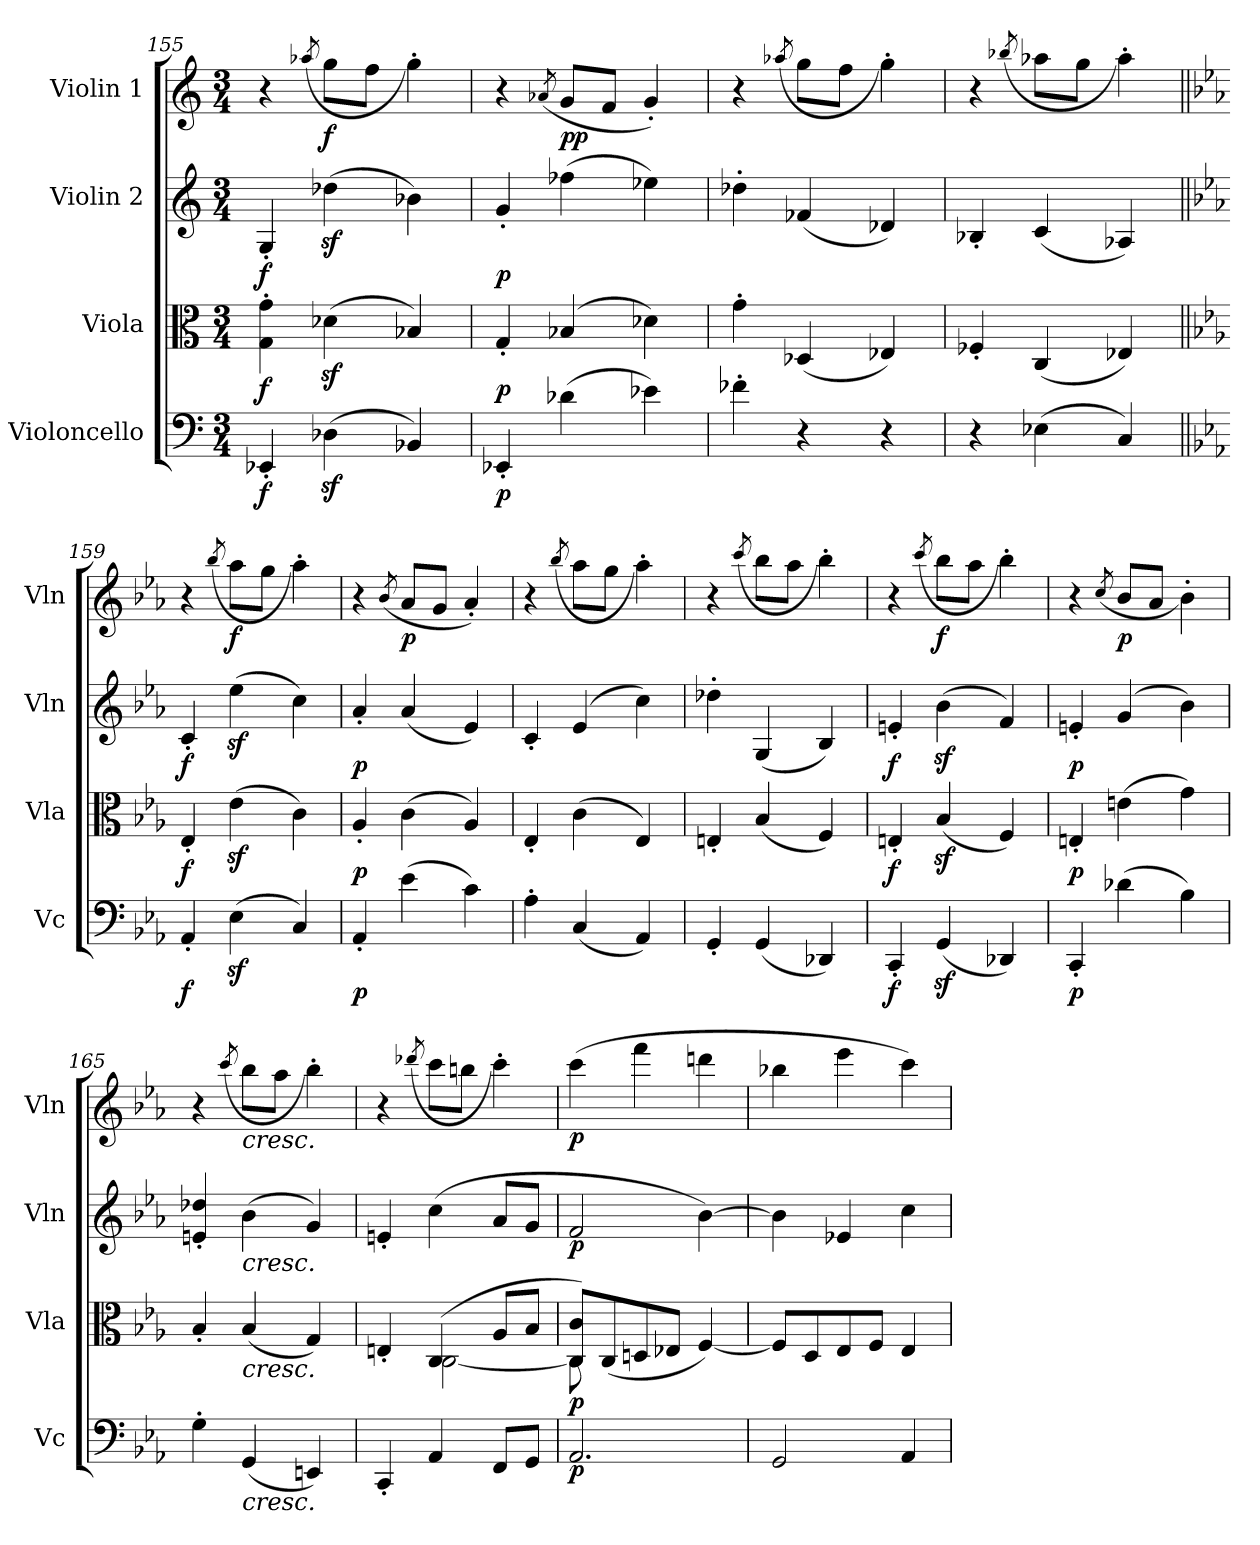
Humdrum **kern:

**kern	**dynam	**kern	**dynam	**kern	**dynam	**kern	**dynam
*part4	*part4	*part3	*part3	*part2	*part2	*part1	*part1
*staff4	*staff4	*staff3	*staff3	*staff2	*staff2	*staff1	*staff1
*I"Violoncello	*	*I"Viola	*	*I"Violin 2	*	*I"Violin 1	*
*I'Vc	*	*I'Vla	*	*I'Vln	*	*I'Vln	*
*clefF4	*	*clefC3	*	*clefG2	*	*clefG2	*
*k[]	*	*k[]	*	*k[]	*	*k[]	*
*M3/4	*	*M3/4	*	*M3/4	*	*M3/4	*
=155	=155	=155	=155	=155	=155	=155	=155
!	!LO:DY:b	!	!LO:DY:b	!	!LO:DY:b	!	!
4EE-X'/	f	4G\' 4g\'	f	4G'/	f	4r	.
.	.	.	.	.	.	(>8qaa-X/	.
!	!	!	!	!	!	!	!LO:DY:b
(4D-Xz<\	.	(4d-Xz<\	.	(4dd-Xz<\	.	8gg\L	f
.	.	.	.	.	.	8ff\J	.
4BB-X/)	.	4B-X/)	.	4b-X\)	.	4gg'\)	.
=156	=156	=156	=156	=156	=156	=156	=156
!	!LO:DY:b	!	!LO:DY:b	!	!LO:DY:b	!	!
4EE-X'/	p	4G'/	p	4g'/	p	4r	.
.	.	.	.	.	.	(>8qa-X/	.
!	!	!	!	!	!	!	!LO:DY:b
!	!	!	!	!	!	!	!LO:DY:n=1:b
(4d-X\	.	(4B-X/	.	(4ff-X\	.	8g/L	p p
.	.	.	.	.	.	8f/J	.
4e-X\)	.	4d-X\)	.	4ee-X\)	.	4g'/)	.
=157	=157	=157	=157	=157	=157	=157	=157
4f-X'\	.	4g'\	.	4dd-X'\	.	4r	.
.	.	.	.	.	.	(>8qaa-X/	.
4r	.	(4D-X/	.	(4f-X/	.	8gg\L	.
.	.	.	.	.	.	8ff\J	.
4r	.	4E-X/)	.	4d-X/)	.	4gg'\)	.
=158	=158	=158	=158	=158	=158	=158	=158
4r	.	4F-X'/	.	4B-X'/	.	4r	.
.	.	.	.	.	.	(>8qbb-X/	.
(4E-X\	.	(4C/	.	(4c/	.	8aa-X\L	.
.	.	.	.	.	.	8gg\J	.
4C/)	.	4E-X/)	.	4A-X/)	.	4aa-'\)	.
=159||	=159||	=159||	=159||	=159||	=159||	=159||	=159||
*k[b-e-a-]	*	*k[b-e-a-]	*	*k[b-e-a-]	*	*k[b-e-a-]	*
!	!LO:DY:b	!	!LO:DY:b	!	!LO:DY:b	!	!
4AA-'/	f	4E-'/	f	4c'/	f	4r	.
.	.	.	.	.	.	(>8qbb-/	.
!	!	!	!	!	!	!	!LO:DY:b
(4E-z<\	.	(4e-z<\	.	(4ee-z<\	.	8aa-\L	f
.	.	.	.	.	.	8gg\J	.
4C/)	.	4c\)	.	4cc\)	.	4aa-'\)	.
=160	=160	=160	=160	=160	=160	=160	=160
!	!LO:DY:b	!	!LO:DY:b	!	!LO:DY:b	!	!
4AA-'/	p	4A-'/	p	4a-'/	p	4r	.
.	.	.	.	.	.	(<8qb-/	.
!	!	!	!	!	!	!	!LO:DY:b
(4e-\	.	(4c\	.	(4a-/	.	8a-/L	p
.	.	.	.	.	.	8g/J	.
4c\)	.	4A-/)	.	4e-/)	.	4a-'/)	.
!!LO:PB:g=z
=161	=161	=161	=161	=161	=161	=161	=161
4A-'\	.	4E-'/	.	4c'/	.	4r	.
.	.	.	.	.	.	(>8qbb-/	.
(4C/	.	(4c\	.	(4e-/	.	8aa-\L	.
.	.	.	.	.	.	8gg\J	.
4AA-/)	.	4E-/)	.	4cc\)	.	4aa-'\)	.
=162	=162	=162	=162	=162	=162	=162	=162
4GG'/	.	4En'/	.	4dd-X'\	.	4r	.
.	.	.	.	.	.	(>8qccc/	.
(4GG/	.	(4B-/	.	(4G/	.	8bb-\L	.
.	.	.	.	.	.	8aa-\J	.
4DD-X/)	.	4F/)	.	4B-/)	.	4bb-'\)	.
=163	=163	=163	=163	=163	=163	=163	=163
!	!LO:DY:b	!	!LO:DY:b	!	!LO:DY:b	!	!
4CC'/	f	4En'/	f	4en'/	f	4r	.
.	.	.	.	.	.	(>8qccc/	.
!	!	!	!	!	!	!	!LO:DY:b
(4GGz</	.	(4B-z</	.	(4b-z<\	.	8bb-\L	f
.	.	.	.	.	.	8aa-\J	.
4DD-X/)	.	4F/)	.	4f/)	.	4bb-'\)	.
=164	=164	=164	=164	=164	=164	=164	=164
!	!LO:DY:b	!	!LO:DY:b	!	!LO:DY:b	!	!
4CC'/	p	4En'/	p	4en'/	p	4r	.
.	.	.	.	.	.	(<8qcc/	.
!	!	!	!	!	!	!	!LO:DY:b
(4d-X\	.	(4en\	.	(4g/	.	8b-/L	p
.	.	.	.	.	.	8a-/J	.
4B-\)	.	4g\)	.	4b-\)	.	4b-'\)	.
=165	=165	=165	=165	=165	=165	=165	=165
4G'\	.	4B-'/	.	4en/' 4dd-X/'	.	4r	.
.	.	.	.	.	.	(>8qccc/	.
!	!	!	!	!	!	!LO:TX:b:i:t=cresc.	!
!	!	!	!	!LO:TX:b:i:t=cresc.	!	!	!
!	!	!LO:TX:b:i:t=cresc.	!	!	!	!	!
!LO:TX:b:i:t=cresc.	!	!	!	!	!	!	!
(4GG/	.	(4B-/	.	(4b-\	.	8bb-\L	.
.	.	.	.	.	.	8aa-\J	.
4EEn/)	.	4G/)	.	4g/)	.	4bb-'\)	.
=166	=166	=166	=166	=166	=166	=166	=166
*	*	*^	*	*	*	*	*
4CC'/	.	4En'/	4ryy	.	4en'/	.	4r	.
.	.	.	.	.	.	.	(>8qddd-X/	.
4AA-/	.	(4C/	[2C\	.	(4cc\	.	8ccc\L	.
.	.	.	.	.	.	.	8bbn\J	.
8FF/L	.	8A-/L	.	.	8a-/L	.	4ccc'\)	.
8GG/J	.	8B-/J	.	.	8g/J	.	.	.
=167	=167	=167	=167	=167	=167	=167	=167	=167
!	!LO:DY:b	!	!	!LO:DY:b	!	!LO:DY:b	!	!LO:DY:b
2.AA-/	p	8C/ 8c/L)	8CL]	p	2f/	p	(4ccc\	p
.	.	(8C/	8ryy	.	.	.	.	.
.	.	8Dn/	4ryy	.	.	.	4fff\	.
.	.	8E-X/J	.	.	.	.	.	.
.	.	[4F/)	4ryy	.	[4b-\)	.	4dddn\	.
*	*	*v	*v	*	*	*	*	*
=168	=168	=168	=168	=168	=168	=168	=168
2GG/	.	8F/L]	.	4b-\]	.	4bb-X\	.
.	.	8D/	.	.	.	.	.
.	.	8E-/	.	4e-X/	.	4eee-\	.
.	.	8F/J	.	.	.	.	.
4AA-/	.	4E-/	.	4cc\	.	4ccc\)	.
=	=	=	=	=	=	=	=
*-	*-	*-	*-	*-	*-	*-	*-
